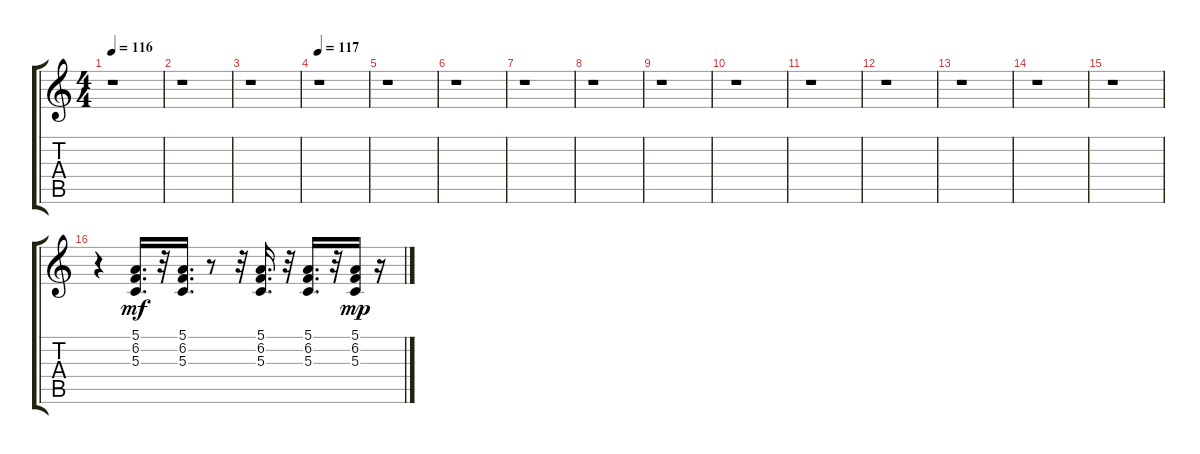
\track "" {instrument ocarina}
\staff {score tabs}
\tuning (E4 B3 G3 D3 A2 E2) {hide}
\ts (4 4)
\tempo 116
\clef g2
\ks c
r.1{dy f} |
r.1 |
r.1 |
\tempo 117
r.1 |
r.1 |
r.1 |
r.1 |
r.1 |
r.1 |
r.1 |
r.1 |
r.1 |
r.1 |
r.1 |
r.1 |
r.4 (5.1 6.2 5.3).16{d dy mf} r.32 (5.1 6.2 5.3).16{d} r.8 r.32 (5.1 6.2 5.3).16{d} r.32 (5.1 6.2 5.3).16{d} r.32 (5.1 6.2 5.3).16{dy mp} r.16
